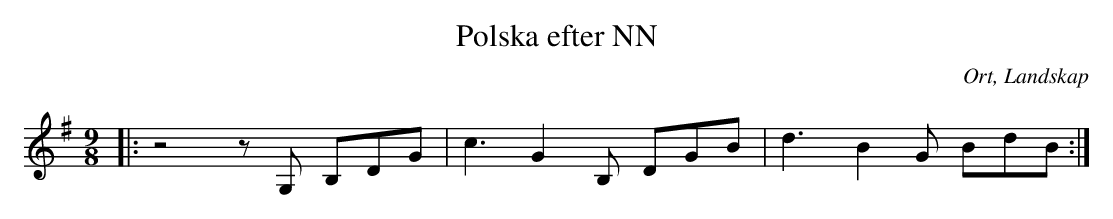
X:1
T:Polska efter NN
O:Ort, Landskap
M:9/8
L:1/8
K:G
|: z4 z G, B,DG | c3 G2 B, DGB | d3 B2 G BdB  :|
